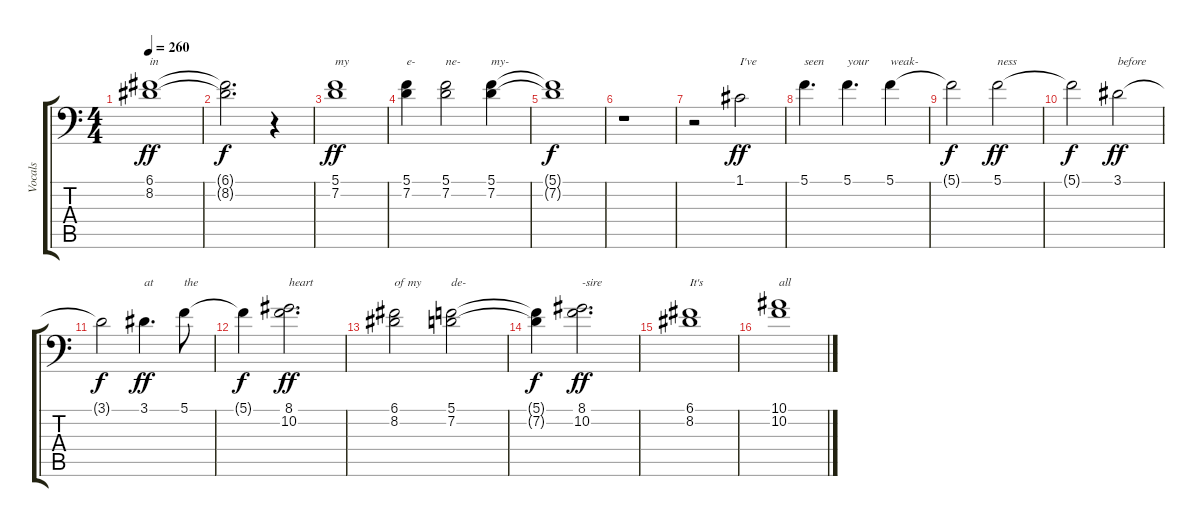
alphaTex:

\track ("Vocals" "Vocals") {instrument lead1square}
\staff {score tabs}
\tuning (C4 G3 Eb3 Bb2 F2 Bb1) {hide}
\ts (4 4)
\tempo 260
\clef f4
\ks c
(6.1 8.2).1{txt "in" dy ff} |
(6.1{t} 8.2{t}).2{d dy f} r.4 |
(5.1 7.2).1{txt "my" dy ff} |
(5.1 7.2).4{txt "e-"} (5.1 7.2).2{txt "ne-"} (5.1 7.2).4{txt "my-"} |
(5.1{t} 7.2{t}).1{dy f} |
r.1 |
r.2 1.1.2{txt "I've" dy ff} |
5.1.4{d txt "seen"} 5.1.4{d txt "your"} 5.1.4{txt "weak-"} |
5.1{t}.2{dy f} 5.1.2{txt "ness" dy ff} |
5.1{t}.2{dy f} 3.1.2{txt "before" dy ff} |
3.1{t}.2{dy f} 3.1.4{d txt "at" dy ff} 5.1.8{txt "the"} |
5.1{t}.4{dy f} (8.1 10.2).2{d txt "heart" dy ff} |
(6.1 8.2).2{txt "of my"} (5.1 7.2).2{txt "de-"} |
(5.1{t} 7.2{t}).4{dy f} (8.1 10.2).2{d txt "-sire" dy ff} |
(6.1 8.2).1{txt "It's"} |
(10.1 10.2).1{txt "all"}
